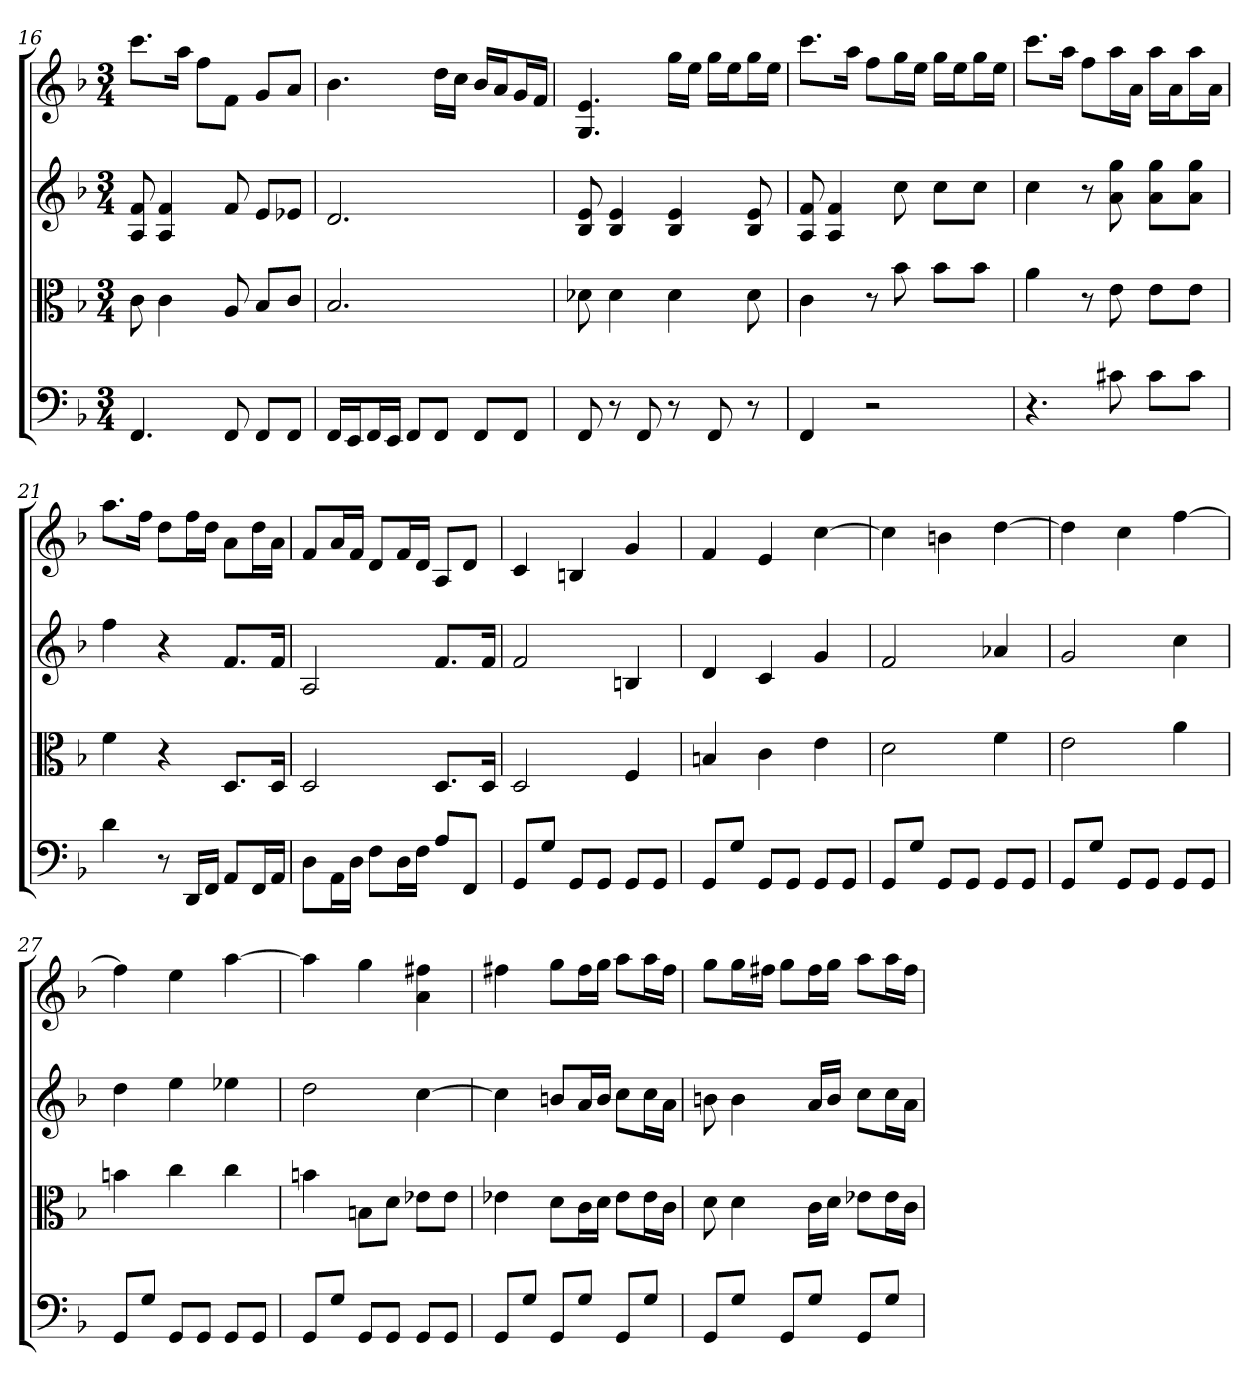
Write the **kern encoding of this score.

**kern	**kern	**kern	**kern
*part4	*part3	*part2	*part1
*staff4	*staff3	*staff2	*staff1
*clefF4	*clefC3	*	*
*k[b-]	*k[b-]	*k[b-]	*k[b-]
*F:	*F:	*F:	*F:
*M3/4	*M3/4	*M3/4	*M3/4
=16	=16	=16	=16
4.FF	8c	8A 8f	8.cccL
.	4c	4A 4f	.
.	.	.	16aaJk
.	.	.	8ffL
8FF	8A	8f	8fJ
8FF/L	8B-/L	8eL	8gL
8FF/J	8c/J	8e-XJ	8aJ
=17	=17	=17	=17
16FF/LL	2.B-	2.d	4.b-
16EE/J	.	.	.
16FF/L	.	.	.
16EE/JJ	.	.	.
8FF/L	.	.	.
8FF/J	.	.	16ddLL
.	.	.	16ccJJ
8FF/L	.	.	16b-LL
.	.	.	16aJ
8FF/J	.	.	16gL
.	.	.	16fJJ
=18	=18	=18	=18
8FF	8d-X	8B- 8e	4.G 4.e
8r	4d-	4B- 4e	.
8FF	.	.	.
8r	4d-	4B- 4e	16ggLL
.	.	.	16eeJJ
8FF	.	.	16ggLL
.	.	.	16eeJ
8r	8d-	8B- 8e	16ggL
.	.	.	16eeJJ
=19	=19	=19	=19
4FF	4c	8A 8f	8.cccL
.	.	4A 4f	.
.	.	.	16aaJk
2r	8r	.	8ffL
.	8b-	8cc	16ggL
.	.	.	16eeJJ
.	8b-\L	8ccL	16ggLL
.	.	.	16eeJ
.	8b-\J	8ccJ	16ggL
.	.	.	16eeJJ
=20	=20	=20	=20
4.r	4a	4cc	8.cccL
.	.	.	16aaJk
.	8r	8r	8ffL
8c#X	8e	8a 8gg	16aaL
.	.	.	16aJJ
8c#\L	8e\L	8a 8ggL	16aaLL
.	.	.	16aJ
8c#\J	8e\J	8a 8ggJ	16aaL
.	.	.	16aJJ
=21	=21	=21	=21
4d	4f	4ff	8.aaL
.	.	.	16ffJk
8r	4r	4r	8ddL
16DD/LL	.	.	16ffL
16FF/JJ	.	.	16ddJJ
8AA/L	8.D/L	8.fL	8aL
16FF/L	.	.	16ddL
16AA/JJ	16D/Jk	16fJk	16aJJ
=22	=22	=22	=22
8D\L	2D	2A	8fL
16AA\L	.	.	16aL
16D\JJ	.	.	16fJJ
8F\L	.	.	8dL
16D\L	.	.	16fL
16F\JJ	.	.	16dJJ
8A/L	8.D/L	8.fL	8AL
8FF/J	.	.	8dJ
.	16D/Jk	16fJk	.
=23	=23	=23	=23
8GG/L	2D	2f	4c
8G/J	.	.	.
8GG/L	.	.	4Bn
8GG/J	.	.	.
8GG/L	4F	4Bn	4g
8GG/J	.	.	.
=24	=24	=24	=24
8GG/L	4Bn	4d	4f
8G/J	.	.	.
8GG/L	4c	4c	4e
8GG/J	.	.	.
8GG/L	4e	4g	[4cc
8GG/J	.	.	.
=25	=25	=25	=25
8GG/L	2d	2f	4cc]
8G/J	.	.	.
8GG/L	.	.	4bn
8GG/J	.	.	.
8GG/L	4f	4a-X	[4dd
8GG/J	.	.	.
=26	=26	=26	=26
8GG/L	2e	2g	4dd]
8G/J	.	.	.
8GG/L	.	.	4cc
8GG/J	.	.	.
8GG/L	4a	4cc	[4ff
8GG/J	.	.	.
=27	=27	=27	=27
8GG/L	4bn	4dd	4ff]
8G/J	.	.	.
8GG/L	4cc	4ee	4ee
8GG/J	.	.	.
8GG/L	4cc	4ee-X	[4aa
8GG/J	.	.	.
=28	=28	=28	=28
8GG/L	4bn	2dd	4aa]
8G/J	.	.	.
8GG/L	8Bn\L	.	4gg
8GG/J	8d\J	.	.
8GG/L	8e-X\L	[4cc	4a 4ff#X
8GG/J	8e-\J	.	.
=29	=29	=29	=29
8GG/L	4e-X	4cc]	4ff#X
8G/J	.	.	.
8GG/L	8d\L	8bnL	8ggL
8G/J	16c\L	16aL	16ff#L
.	16d\JJ	16bJJ	16ggJJ
8GG/L	8e-\L	8ccL	8aaL
8G/J	16e-\L	16ccL	16aaL
.	16c\JJ	16aJJ	16ff#JJ
=30	=30	=30	=30
8GG/L	8d	8bn	8ggL
8G/J	4d	4b	16ggL
.	.	.	16ff#XJJ
8GG/L	.	.	8ggL
8G/J	16c\LL	16aLL	16ff#L
.	16d\JJ	16bJJ	16ggJJ
8GG/L	8e-X\L	8ccL	8aaL
8G/J	16e-\L	16ccL	16aaL
.	16c\JJ	16aJJ	16ff#JJ
=	=	=	=
*-	*-	*-	*-
